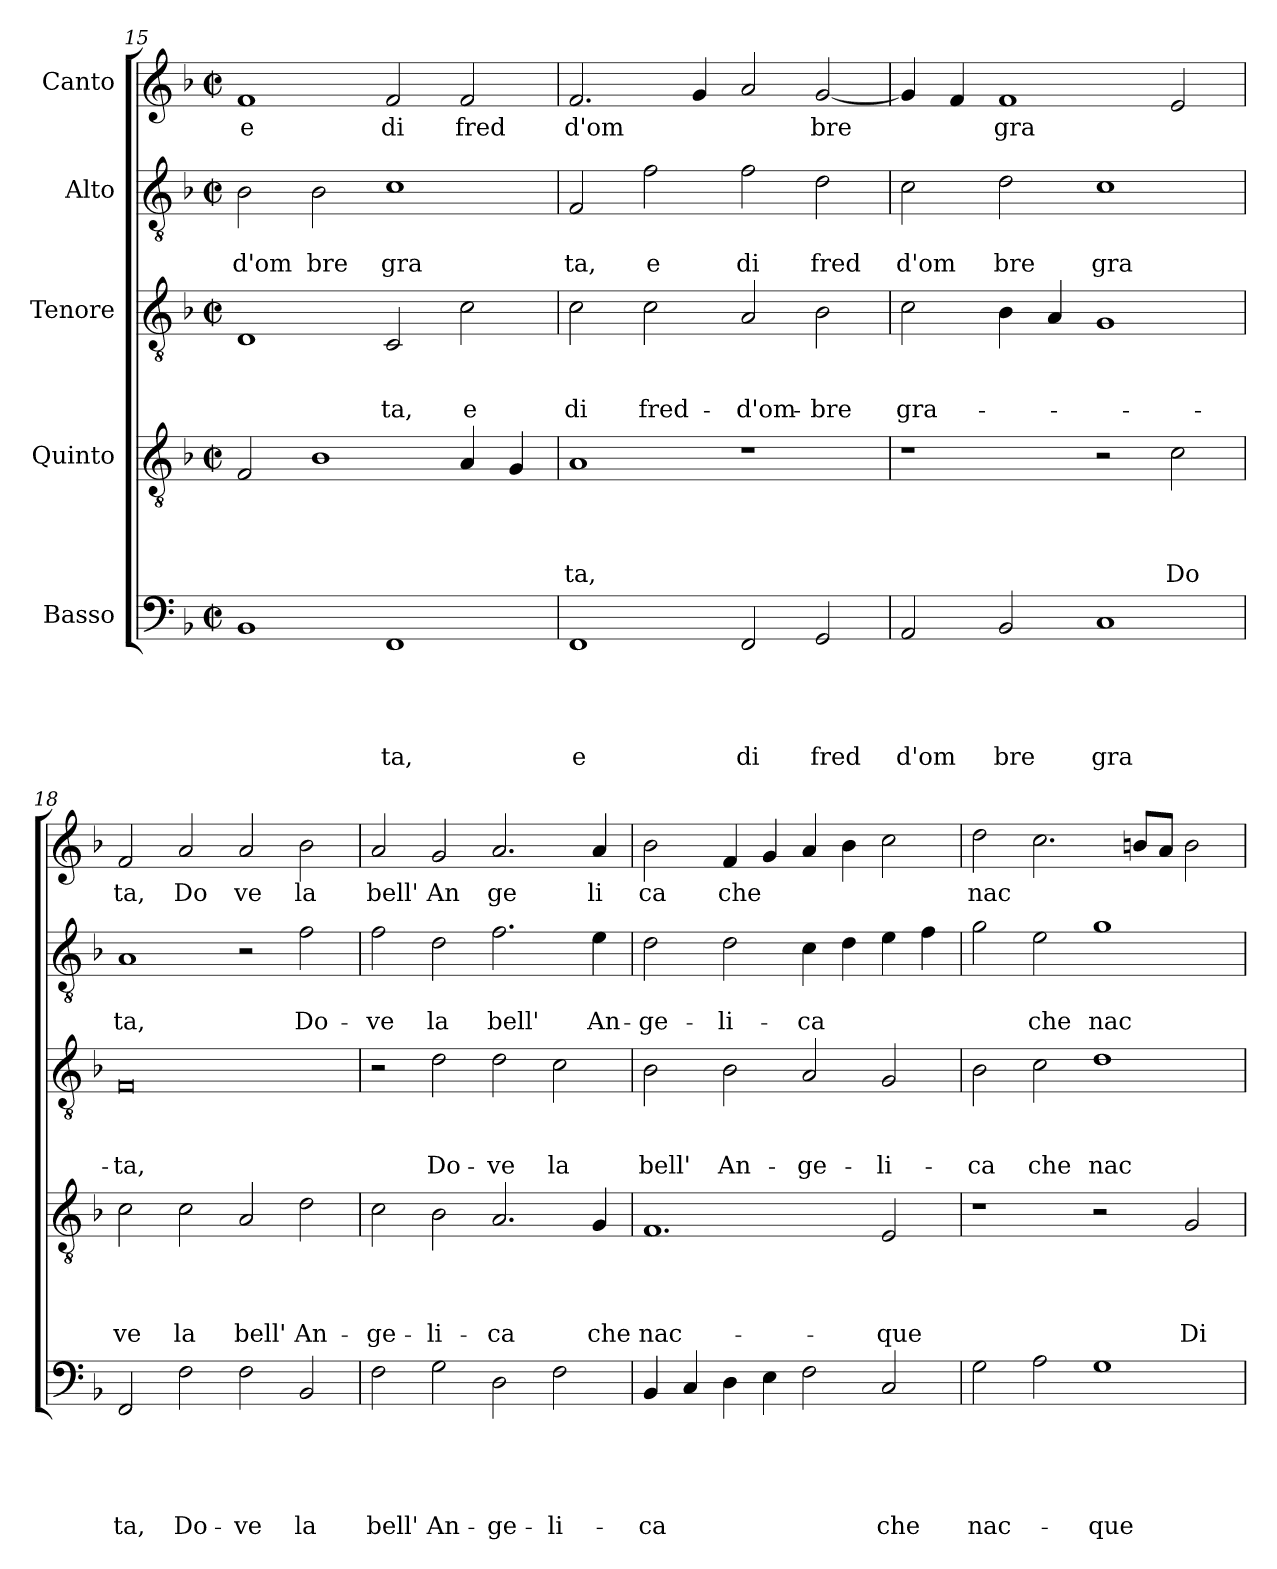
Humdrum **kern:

**kern	**text	**text	**text	**text	**text	**kern	**text	**text	**text	**text	**kern	**text	**text	**text	**kern	**text	**text	**kern	**text
*part5	*part5	*part5	*part5	*part5	*part5	*part4	*part4	*part4	*part4	*part4	*part3	*part3	*part3	*part3	*part2	*part2	*part2	*part1	*part1
*staff5	*staff5	*staff5	*staff5	*staff5	*staff5	*staff4	*staff4	*staff4	*staff4	*staff4	*staff3	*staff3	*staff3	*staff3	*staff2	*staff2	*staff2	*staff1	*staff1
*I"Basso	*	*	*	*	*	*I"Quinto	*	*	*	*	*I"Tenore	*	*	*	*I"Alto	*	*	*I"Canto	*
*clefF4	*	*	*	*	*	*clefGv2	*	*	*	*	*clefGv2	*	*	*	*clefGv2	*	*	*clefG2	*
*k[b-]	*	*	*	*	*	*k[b-]	*	*	*	*	*k[b-]	*	*	*	*k[b-]	*	*	*k[b-]	*
*F:	*	*	*	*	*	*F:	*	*	*	*	*F:	*	*	*	*F:	*	*	*F:	*
*M2/2	*	*	*	*	*	*M2/2	*	*	*	*	*M2/2	*	*	*	*M2/2	*	*	*M2/2	*
*met(c|)	*	*	*	*	*	*met(c|)	*	*	*	*	*met(c|)	*	*	*	*met(c|)	*	*	*met(c|)	*
=15	=15	=15	=15	=15	=15	=15	=15	=15	=15	=15	=15	=15	=15	=15	=15	=15	=15	=15	=15
!	!	!	!	!	!	!	!	!	!	!	!	!	!	!	!	!	!LO:LY:b	!	!LO:LY:b
1BB-	.	.	.	.	.	2F/	.	.	.	.	1D	.	.	.	2B-\	.	d'om	1f	e
!	!	!	!	!	!	!	!	!	!	!	!	!	!	!	!	!	!LO:LY:b	!	!
.	.	.	.	.	.	1B-	.	.	.	.	.	.	.	.	2B-\	.	bre	.	.
!	!	!	!	!	!LO:LY:b	!	!	!	!	!	!	!	!	!LO:LY:b	!	!	!LO:LY:b	!	!LO:LY:b
1FF	.	.	.	.	ta,	.	.	.	.	.	2C/	.	.	-ta,	1c	.	gra	2f/	di
!	!	!	!	!	!	!	!	!	!	!	!	!	!	!LO:LY:b	!	!	!	!	!LO:LY:b
.	.	.	.	.	.	4A/	.	.	.	.	2c\	.	.	e	.	.	.	2f/	fred
.	.	.	.	.	.	4G/	.	.	.	.	.	.	.	.	.	.	.	.	.
=16	=16	=16	=16	=16	=16	=16	=16	=16	=16	=16	=16	=16	=16	=16	=16	=16	=16	=16	=16
!	!	!	!	!	!LO:LY:b	!	!	!	!	!LO:LY:b	!	!	!	!LO:LY:b	!	!	!LO:LY:b	!	!LO:LY:b
1FF	.	.	.	.	e	1A	.	.	.	ta,	2c\	.	.	di	2F/	.	ta,	2.f/	d'om
!	!	!	!	!	!	!	!	!	!	!	!	!	!	!LO:LY:b	!	!	!LO:LY:b	!	!
.	.	.	.	.	.	.	.	.	.	.	2c\	.	.	fred-	2f\	.	e	.	.
.	.	.	.	.	.	.	.	.	.	.	.	.	.	.	.	.	.	4g/	.
!	!	!	!	!	!LO:LY:b	!	!	!	!	!	!	!	!	!LO:LY:b	!	!	!LO:LY:b	!	!
2FF/	.	.	.	.	di	1r	.	.	.	.	2A/	.	.	-d'om-	2f\	.	di	2a/	.
!	!	!	!	!	!LO:LY:b	!	!	!	!	!	!	!	!	!LO:LY:b	!	!	!LO:LY:b	!	!LO:LY:b
2GG/	.	.	.	.	fred	.	.	.	.	.	2B-\	.	.	-bre	2d\	.	fred	[<2g/	bre
=17	=17	=17	=17	=17	=17	=17	=17	=17	=17	=17	=17	=17	=17	=17	=17	=17	=17	=17	=17
!	!	!	!	!	!LO:LY:b	!	!	!	!	!	!	!	!	!LO:LY:b	!	!	!LO:LY:b	!	!
2AA/	.	.	.	.	d'om	1r	.	.	.	.	2c\	.	.	gra-	2c\	.	d'om	4g/]	.
.	.	.	.	.	.	.	.	.	.	.	.	.	.	.	.	.	.	4f/	.
!	!	!	!	!	!LO:LY:b	!	!	!	!	!	!	!	!	!	!	!	!LO:LY:b	!	!LO:LY:b
2BB-/	.	.	.	.	bre	.	.	.	.	.	4B-\	.	.	.	2d\	.	bre	1f	gra
.	.	.	.	.	.	.	.	.	.	.	4A/	.	.	.	.	.	.	.	.
!	!	!	!	!	!LO:LY:b	!	!	!	!	!	!	!	!	!	!	!	!LO:LY:b	!	!
1C	.	.	.	.	gra	2r	.	.	.	.	1G	.	.	.	1c	.	gra	.	.
!	!	!	!	!	!	!	!	!	!	!LO:LY:b	!	!	!	!	!	!	!	!	!
.	.	.	.	.	.	2c\	.	.	.	Do	.	.	.	.	.	.	.	2e/	.
!!LO:LB:g=z
=18	=18	=18	=18	=18	=18	=18	=18	=18	=18	=18	=18	=18	=18	=18	=18	=18	=18	=18	=18
!	!	!	!	!	!LO:LY:b	!	!	!	!	!LO:LY:b	!	!	!	!LO:LY:b	!	!	!LO:LY:b	!	!LO:LY:b
2FF/	.	.	.	.	ta,	2c\	.	.	.	ve	0F	.	.	-ta,	1A	.	ta,	2f/	ta,
!	!	!	!	!	!LO:LY:b	!	!	!	!	!LO:LY:b	!	!	!	!	!	!	!	!	!LO:LY:b
2F\	.	.	.	.	Do-	2c\	.	.	.	la	.	.	.	.	.	.	.	2a/	Do
!	!	!	!	!	!LO:LY:b	!	!	!	!	!LO:LY:b	!	!	!	!	!	!	!	!	!LO:LY:b
2F\	.	.	.	.	-ve	2A/	.	.	.	bell'	.	.	.	.	2r	.	.	2a/	ve
!	!	!	!	!	!LO:LY:b	!	!	!	!	!LO:LY:b	!	!	!	!	!	!	!LO:LY:b	!	!LO:LY:b
2BB-/	.	.	.	.	la	2d\	.	.	.	An-	.	.	.	.	2f\	.	Do-	2b-\	la
=19	=19	=19	=19	=19	=19	=19	=19	=19	=19	=19	=19	=19	=19	=19	=19	=19	=19	=19	=19
!	!	!	!	!	!LO:LY:b	!	!	!	!	!LO:LY:b	!	!	!	!	!	!	!LO:LY:b	!	!LO:LY:b
2F\	.	.	.	.	bell'	2c\	.	.	.	-ge-	2r	.	.	.	2f\	.	-ve	2a/	bell'
!	!	!	!	!	!LO:LY:b	!	!	!	!	!LO:LY:b	!	!	!	!LO:LY:b	!	!	!LO:LY:b	!	!LO:LY:b
2G\	.	.	.	.	An-	2B-\	.	.	.	-li-	2d\	.	.	Do-	2d\	.	la	2g/	An
!	!	!	!	!	!LO:LY:b	!	!	!	!	!LO:LY:b	!	!	!	!LO:LY:b	!	!	!LO:LY:b	!	!LO:LY:b
2D\	.	.	.	.	-ge-	2.A/	.	.	.	-ca	2d\	.	.	-ve	2.f\	.	bell'	2.a/	ge
!	!	!	!	!	!LO:LY:b	!	!	!	!	!	!	!	!	!LO:LY:b	!	!	!	!	!
2F\	.	.	.	.	-li-	.	.	.	.	.	2c\	.	.	la	.	.	.	.	.
!	!	!	!	!	!	!	!	!	!	!LO:LY:b	!	!	!	!	!	!	!LO:LY:b	!	!LO:LY:b
.	.	.	.	.	.	4G/	.	.	.	che	.	.	.	.	4e\	.	An-	4a/	li
=20	=20	=20	=20	=20	=20	=20	=20	=20	=20	=20	=20	=20	=20	=20	=20	=20	=20	=20	=20
!	!	!	!	!	!LO:LY:b	!	!	!	!	!LO:LY:b	!	!	!	!LO:LY:b	!	!	!LO:LY:b	!	!LO:LY:b
4BB-/	.	.	.	.	-ca	1.F	.	.	.	nac-	2B-\	.	.	bell'	2d\	.	-ge-	2b-\	ca
4C/	.	.	.	.	.	.	.	.	.	.	.	.	.	.	.	.	.	.	.
!	!	!	!	!	!	!	!	!	!	!	!	!	!	!LO:LY:b	!	!	!LO:LY:b	!	!LO:LY:b
4D\	.	.	.	.	.	.	.	.	.	.	2B-\	.	.	An-	2d\	.	-li-	4f/	che
4E\	.	.	.	.	.	.	.	.	.	.	.	.	.	.	.	.	.	4g/	.
!	!	!	!	!	!	!	!	!	!	!	!	!	!	!LO:LY:b	!	!	!LO:LY:b	!	!
2F\	.	.	.	.	.	.	.	.	.	.	2A/	.	.	-ge-	4c\	.	-ca	4a/	.
.	.	.	.	.	.	.	.	.	.	.	.	.	.	.	4d\	.	.	4b-\	.
!	!	!	!	!	!LO:LY:b	!	!	!	!	!LO:LY:b	!	!	!	!LO:LY:b	!	!	!	!	!
2C/	.	.	.	.	che	2E/	.	.	.	-que	2G/	.	.	-li-	4e\	.	.	2cc\	.
.	.	.	.	.	.	.	.	.	.	.	.	.	.	.	4f\	.	.	.	.
=21	=21	=21	=21	=21	=21	=21	=21	=21	=21	=21	=21	=21	=21	=21	=21	=21	=21	=21	=21
!	!	!	!	!	!LO:LY:b	!	!	!	!	!	!	!	!	!LO:LY:b	!	!	!	!	!LO:LY:b
2G\	.	.	.	.	nac-	1r	.	.	.	.	2B-\	.	.	-ca	2g\	.	.	2dd\	nac
!	!	!	!	!	!	!	!	!	!	!	!	!	!	!LO:LY:b	!	!	!LO:LY:b	!	!
2A\	.	.	.	.	.	.	.	.	.	.	2c\	.	.	che	2e\	.	che	2.cc\	.
!	!	!	!	!	!LO:LY:b	!	!	!	!	!	!	!	!	!LO:LY:b	!	!	!LO:LY:b	!	!
1G	.	.	.	.	-que	2r	.	.	.	.	1d	.	.	nac-	1g	.	nac-	.	.
.	.	.	.	.	.	.	.	.	.	.	.	.	.	.	.	.	.	8b/L	.
.	.	.	.	.	.	.	.	.	.	.	.	.	.	.	.	.	.	8a/J	.
!	!	!	!	!	!	!	!	!	!	!LO:LY:b	!	!	!	!	!	!	!	!	!
.	.	.	.	.	.	2G/	.	.	.	Di	.	.	.	.	.	.	.	2b\	.
=	=	=	=	=	=	=	=	=	=	=	=	=	=	=	=	=	=	=	=
*-	*-	*-	*-	*-	*-	*-	*-	*-	*-	*-	*-	*-	*-	*-	*-	*-	*-	*-	*-
